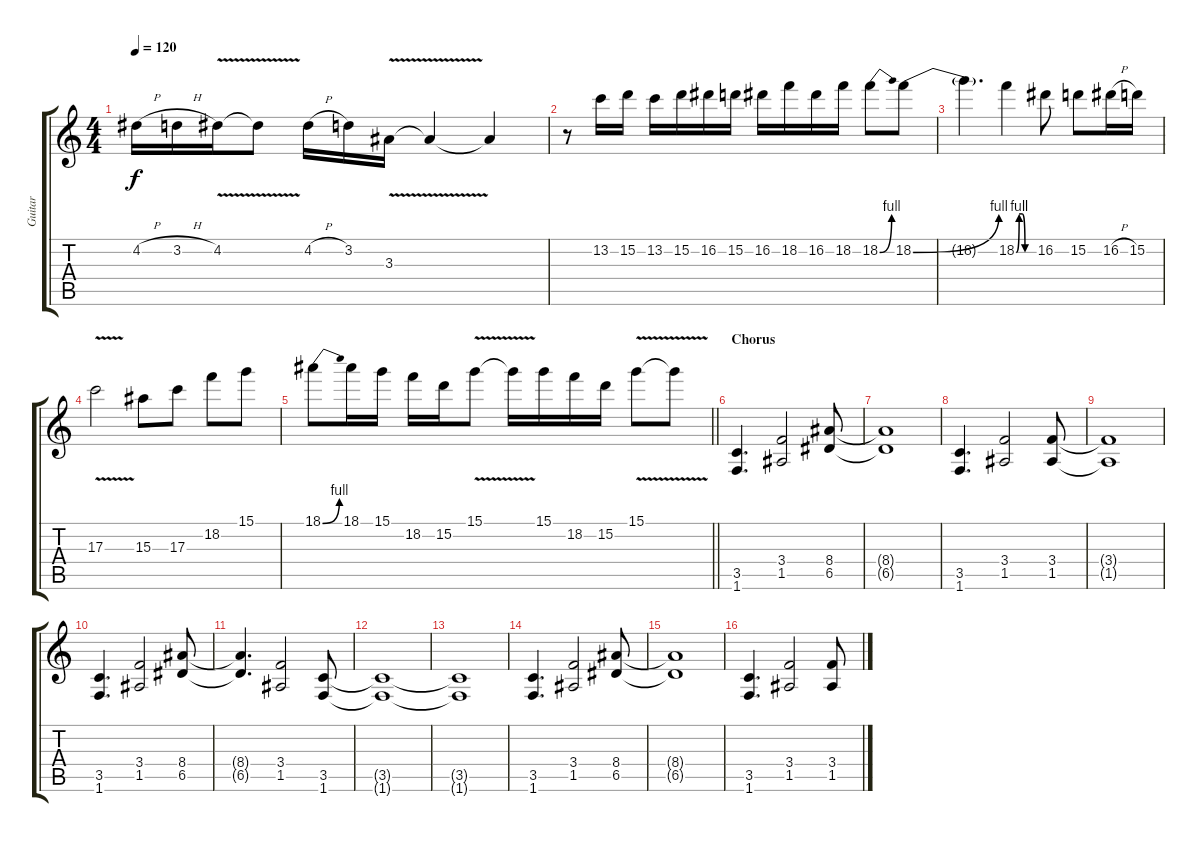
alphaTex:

\track ("Guitar" "Guitar") {instrument electricguitarjazz}
\staff {score tabs}
\tuning (E4 B3 G3 D3 A2 E2) {hide}
\ts (4 4)
\tempo 120
\clef g2
\ks c
4.2{h}.16{dy f} 3.2{h}.16 4.2{v}.16 4.2{t}.8 4.2{h}.16 3.2.16 3.3{v}.16 3.3{t}.4 3.3{t}.4 |
r.8 13.2.16 15.2.16 13.2.16 15.2.16 16.2.16 15.2.16 16.2.16 18.2.16 16.2.16 18.2.16 18.2{be (bend 0 0 60 4)}.8 18.2{be (bend 0 0 60 4)}.8 |
18.2{t}.4{d} 18.2{be (custom 0 0 10 4 20 4 30 0 60 0)}.4 16.2.8 15.2.8 16.2{h}.16 15.2.16 |
17.3{v}.2 15.3.8 17.3.8 18.2.8 15.1.8 |
\barLineRight lightlight
18.1{be (bend 0 0 60 4)}.8 18.1.16 15.1.16 18.2.16 15.2.16 15.1{v}.8 15.1{t}.16 15.1.16 18.2.16 15.2.16 15.1{v}.8 15.1{t}.8 |
\section ("" "Chorus")
(3.5 1.6).4{d instrument overdrivenguitar} (3.4 1.5).2 (8.4 6.5).8 |
(8.4{t} 6.5{t}).1 |
(3.5 1.6).4{d} (3.4 1.5).2 (3.4 1.5).8 |
(3.4{t} 1.5{t}).1 |
(3.5 1.6).4{d} (3.4 1.5).2 (8.4 6.5).8 |
(8.4{t} 6.5{t}).4{d} (3.4 1.5).2 (3.5 1.6).8 |
(3.5{t} 1.6{t}).1 |
(3.5{t} 1.6{t}).1 |
(3.5 1.6).4{d} (3.4 1.5).2 (8.4 6.5).8 |
(8.4{t} 6.5{t}).1 |
(3.5 1.6).4{d} (3.4 1.5).2 (3.4 1.5).8
